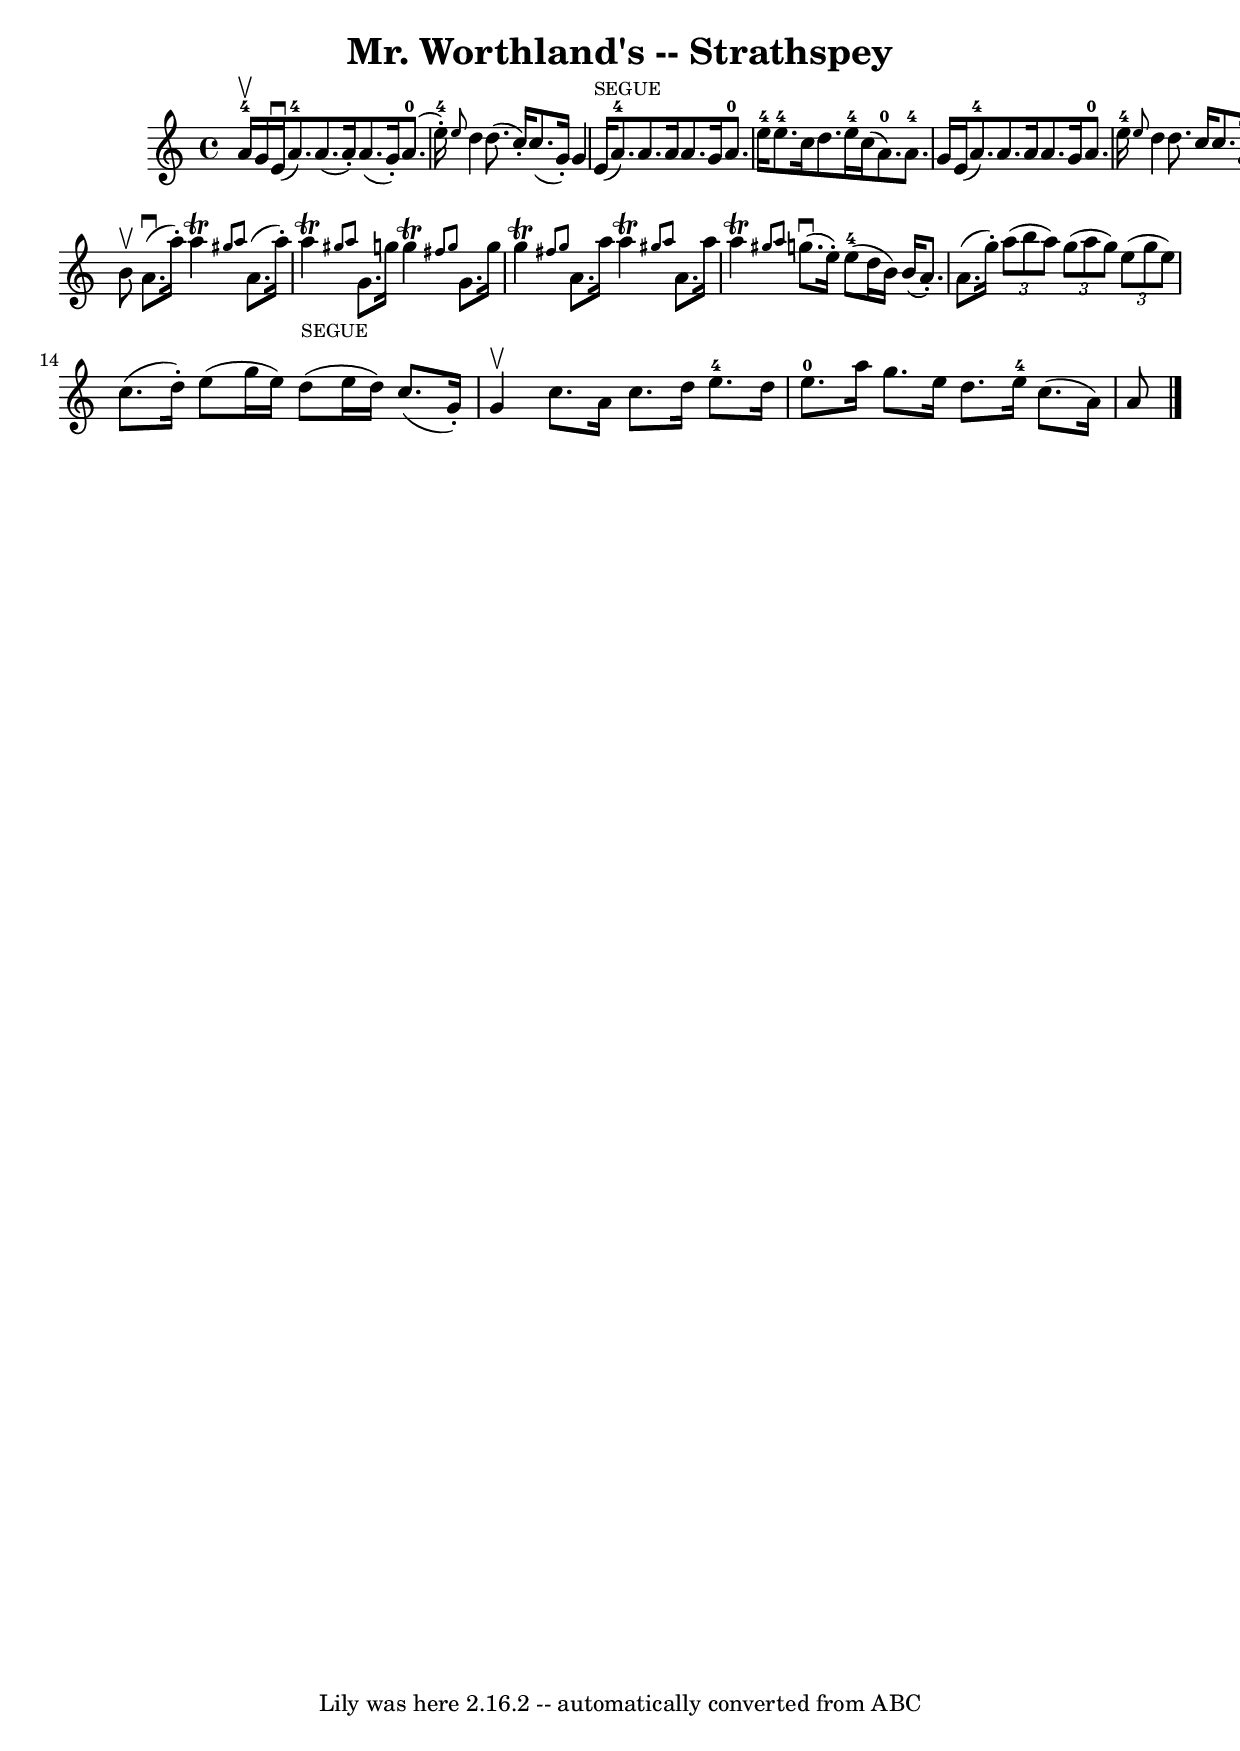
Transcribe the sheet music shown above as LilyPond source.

\version "2.7.40"
\include "Mammoth.ily"
\header {
	%% book = "Ryan's Mammoth Collection"
	crossRefNumber = "1"
	footnotes = "\\\\161 959"
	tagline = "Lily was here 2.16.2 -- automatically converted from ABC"
	title = "Mr. Worthland's -- Strathspey"
}
voicedefault =  {
\set Score.defaultBarType = "empty"

 \override Staff.TimeSignature #'style = #'C
 \time 4/4 \key a \minor a'16-4^\upbow g'16  |
 e'16 
^\downbow(a'8.-4) a'8. (a'16 -.) a'8. (g'16 -.) a'8. 
-0(e''16-4-.)   |
 \grace { e''8  } d''4 d''8. (
c''16 -.) c''8. (g'16 -.) g'4    |
 e'16^\segue(
a'8.-4) a'8. a'16 a'8. g'16 a'8.-0 e''16-4   
|
 e''8.-4 c''16 d''8. e''16-4 c''16 (a'8.-0) 
 a'8.-4 g'16    |
 e'16 (a'8.-4) a'8. a'16 a'8. 
 g'16 a'8.-0 e''16-4   |
 \grace { e''8  } d''4    
d''8. c''16 c''8. g'16 g'4    |
 e'16 (a'8.-4)   
a'8. a'16 a'8. g'16 a'8.-0 e''16-4   |
 e''8. 
-4 c''16 d''8. e''16-4 c''16 (a'8.) a'4    \bar "|."     
b'8^\upbow |
 a'8.^\downbow(a''16 -.) a''4^\trill \grace {  
 gis''8 a''8  } a'8. (a''16 -.) a''4_\segue^\trill \grace {    
gis''!8 a''8  }   |
 g'8. g''16 g''4^\trill \grace {    
fis''8 g''8  } g'8. g''16 g''4^\trill \grace { fis''!8 g''8  
}   |
 a'8. a''16 a''4^\trill \grace { gis''8 a''8  }   
a'8. a''16 a''4^\trill \grace { gis''!8 a''8  }   |
     
g''8.^\downbow(e''16 -.) e''8-4(d''16 b'16) b'16 (
a'8. -.) a'8. (g''16 -.)   |
     \times 2/3 { a''8 (b''8   
 a''8) }   \times 2/3 { g''8 (a''8 g''8) }   \times 2/3 { e''8 
(g''8 e''8) } c''8. (d''16 -.)   |
 e''8 (g''16    
e''16) d''8 (e''16 d''16) c''8. (g'16 -.) g'4^\upbow   
|
 c''8. a'16 c''8. d''16 e''8.-4 d''16 e''8. 
-0 a''16    |
 g''8. e''16 d''8. e''16-4 c''8. (
a'16) a'8    \bar "|."   
}

\score{
    <<

	\context Staff="default"
	{
	    \voicedefault 
	}

    >>
	\layout {
	}
	\midi {}
}
